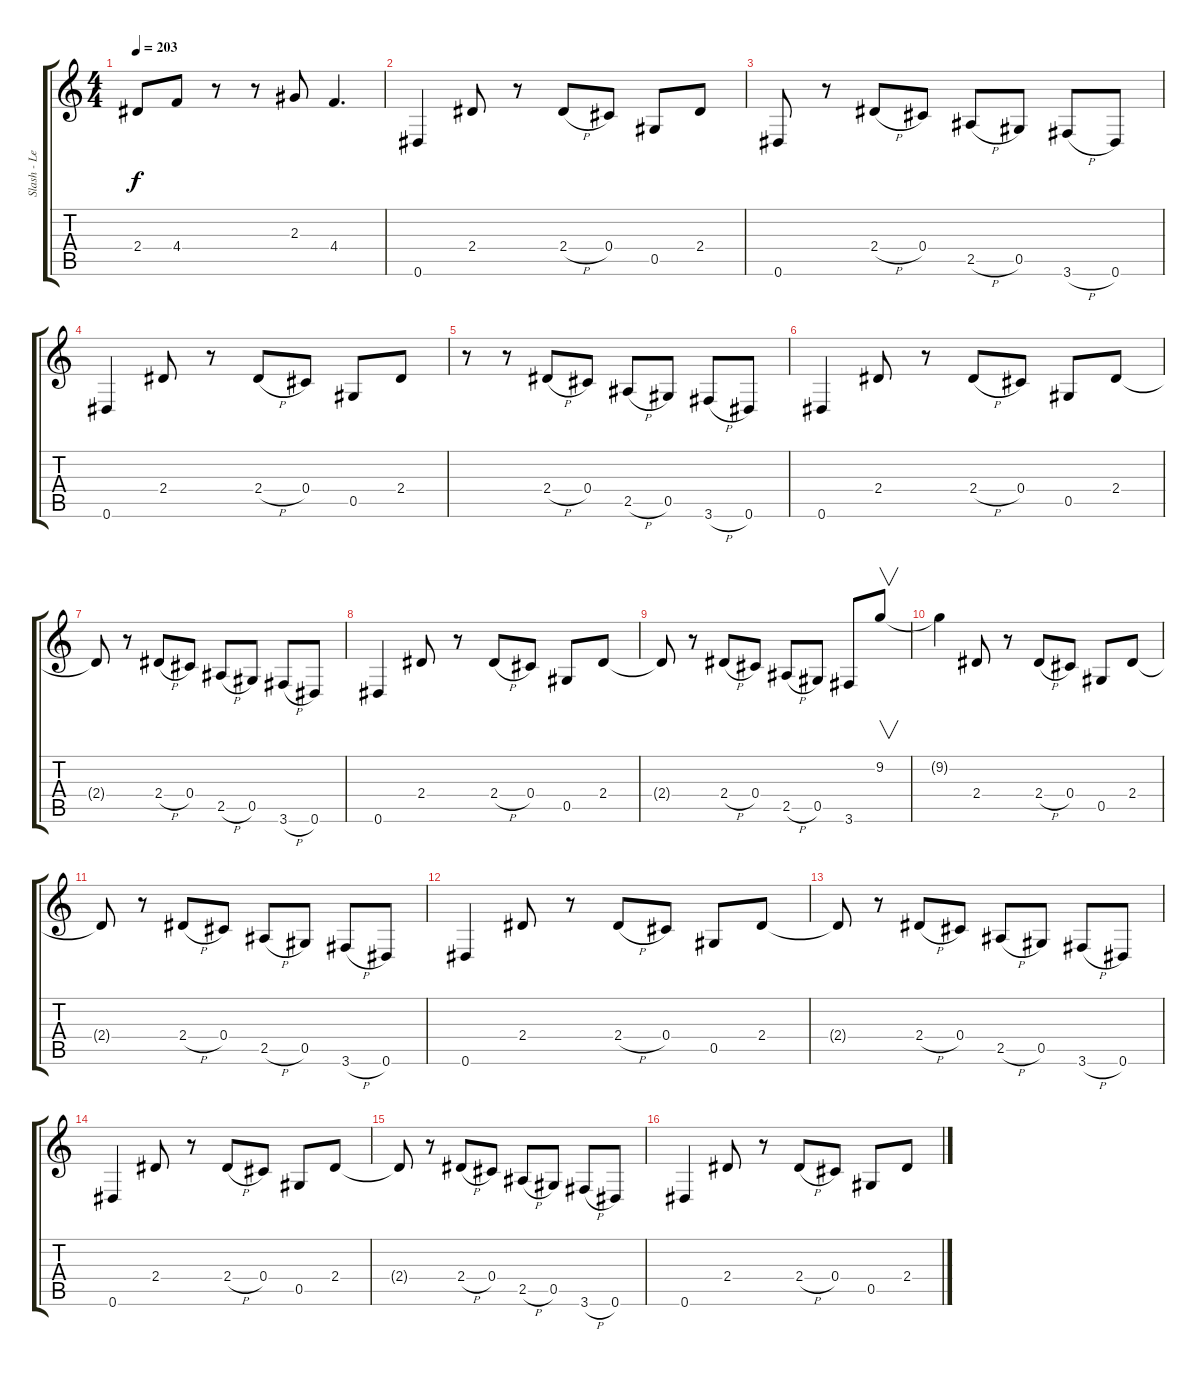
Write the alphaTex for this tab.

\track ("Slash - Lead" "Slash - Le") {instrument overdrivenguitar}
\staff {score tabs}
\tuning (Eb4 Bb3 Gb3 Db3 Ab2 Eb2) {hide}
\ts (4 4)
\tempo 203
\clef g2
\ks c
2.4.8{dy f} 4.4.8 r.8 r.8 2.3.8 4.4.4{d} |
0.6.4 2.4.8 r.8 2.4{h}.8 0.4.8 0.5.8 2.4.8 |
0.6.8 r.8 2.4{h}.8 0.4.8 2.5{h}.8 0.5.8 3.6{h}.8 0.6.8 |
0.6.4 2.4.8 r.8 2.4{h}.8 0.4.8 0.5.8 2.4.8 |
r.8 r.8 2.4{h}.8 0.4.8 2.5{h}.8 0.5.8 3.6{h}.8 0.6.8 |
0.6.4 2.4.8 r.8 2.4{h}.8 0.4.8 0.5.8 2.4.8 |
2.4{t}.8 r.8 2.4{h}.8 0.4.8 2.5{h}.8 0.5.8 3.6{h}.8 0.6.8 |
0.6.4 2.4.8 r.8 2.4{h}.8 0.4.8 0.5.8 2.4.8 |
2.4{t}.8 r.8 2.4{h}.8 0.4.8 2.5{h}.8 0.5.8 3.6.8 9.2.8{v} |
9.2{t}.4 2.4.8 r.8 2.4{h}.8 0.4.8 0.5.8 2.4.8 |
2.4{t}.8 r.8 2.4{h}.8 0.4.8 2.5{h}.8 0.5.8 3.6{h}.8 0.6.8 |
0.6.4 2.4.8 r.8 2.4{h}.8 0.4.8 0.5.8 2.4.8 |
2.4{t}.8 r.8 2.4{h}.8 0.4.8 2.5{h}.8 0.5.8 3.6{h}.8 0.6.8 |
0.6.4 2.4.8 r.8 2.4{h}.8 0.4.8 0.5.8 2.4.8 |
2.4{t}.8 r.8 2.4{h}.8 0.4.8 2.5{h}.8 0.5.8 3.6{h}.8 0.6.8 |
0.6.4 2.4.8 r.8 2.4{h}.8 0.4.8 0.5.8 2.4.8
